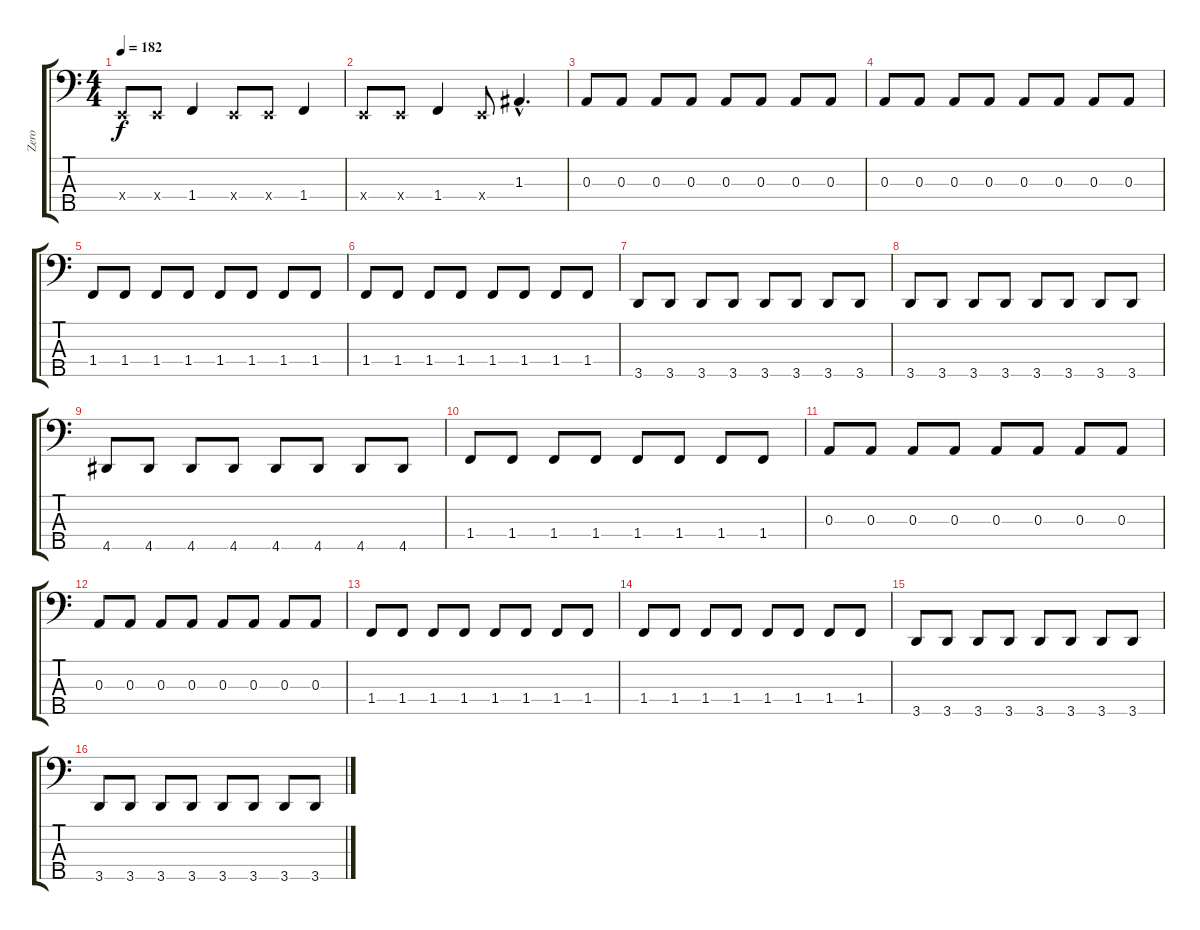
\track ("Zero" "Zero") {instrument electricbassfinger}
\staff {score tabs}
\tuning (G2 D2 A1 E1 B0) {hide}
\ts (4 4)
\tempo 182
\clef f4
\ks c
0.4{x}.8{dy f} 0.4{x}.8 1.4.4 0.4{x}.8 0.4{x}.8 1.4.4 |
0.4{x}.8 0.4{x}.8 1.4.4 0.4{x}.8 1.3{hac}.4{d} |
0.3.8 0.3.8 0.3.8 0.3.8 0.3.8 0.3.8 0.3.8 0.3.8 |
0.3.8 0.3.8 0.3.8 0.3.8 0.3.8 0.3.8 0.3.8 0.3.8 |
1.4.8 1.4.8 1.4.8 1.4.8 1.4.8 1.4.8 1.4.8 1.4.8 |
1.4.8 1.4.8 1.4.8 1.4.8 1.4.8 1.4.8 1.4.8 1.4.8 |
3.5.8 3.5.8 3.5.8 3.5.8 3.5.8 3.5.8 3.5.8 3.5.8 |
3.5.8 3.5.8 3.5.8 3.5.8 3.5.8 3.5.8 3.5.8 3.5.8 |
4.5.8 4.5.8 4.5.8 4.5.8 4.5.8 4.5.8 4.5.8 4.5.8 |
1.4.8 1.4.8 1.4.8 1.4.8 1.4.8 1.4.8 1.4.8 1.4.8 |
0.3.8 0.3.8 0.3.8 0.3.8 0.3.8 0.3.8 0.3.8 0.3.8 |
0.3.8 0.3.8 0.3.8 0.3.8 0.3.8 0.3.8 0.3.8 0.3.8 |
1.4.8 1.4.8 1.4.8 1.4.8 1.4.8 1.4.8 1.4.8 1.4.8 |
1.4.8 1.4.8 1.4.8 1.4.8 1.4.8 1.4.8 1.4.8 1.4.8 |
3.5.8 3.5.8 3.5.8 3.5.8 3.5.8 3.5.8 3.5.8 3.5.8 |
3.5.8 3.5.8 3.5.8 3.5.8 3.5.8 3.5.8 3.5.8 3.5.8
